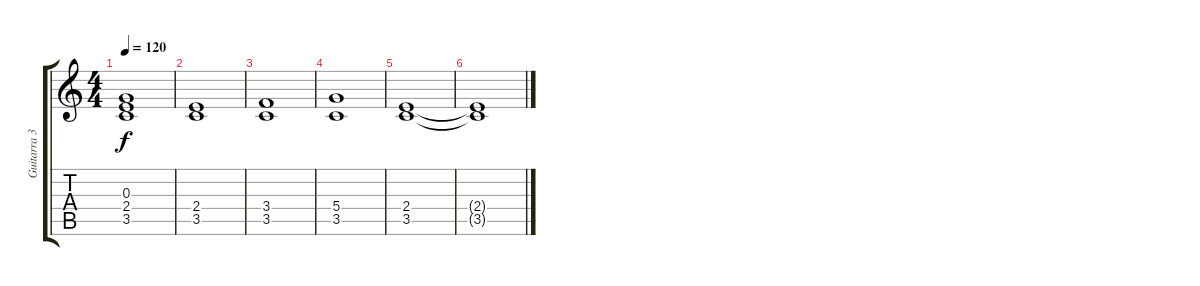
\track ("Guitarra 3" "Guitarra 3") {instrument distortionguitar}
\staff {score tabs}
\tuning (E4 B3 G3 D3 A2 E2) {hide}
\ts (4 4)
\tempo 120
\clef g2
\ks c
(0.3 2.4 3.5).1{dy f} |
(2.4 3.5).1 |
(3.4 3.5).1 |
(5.4 3.5).1 |
(2.4 3.5).1 |
(2.4{t} 3.5{t}).1
